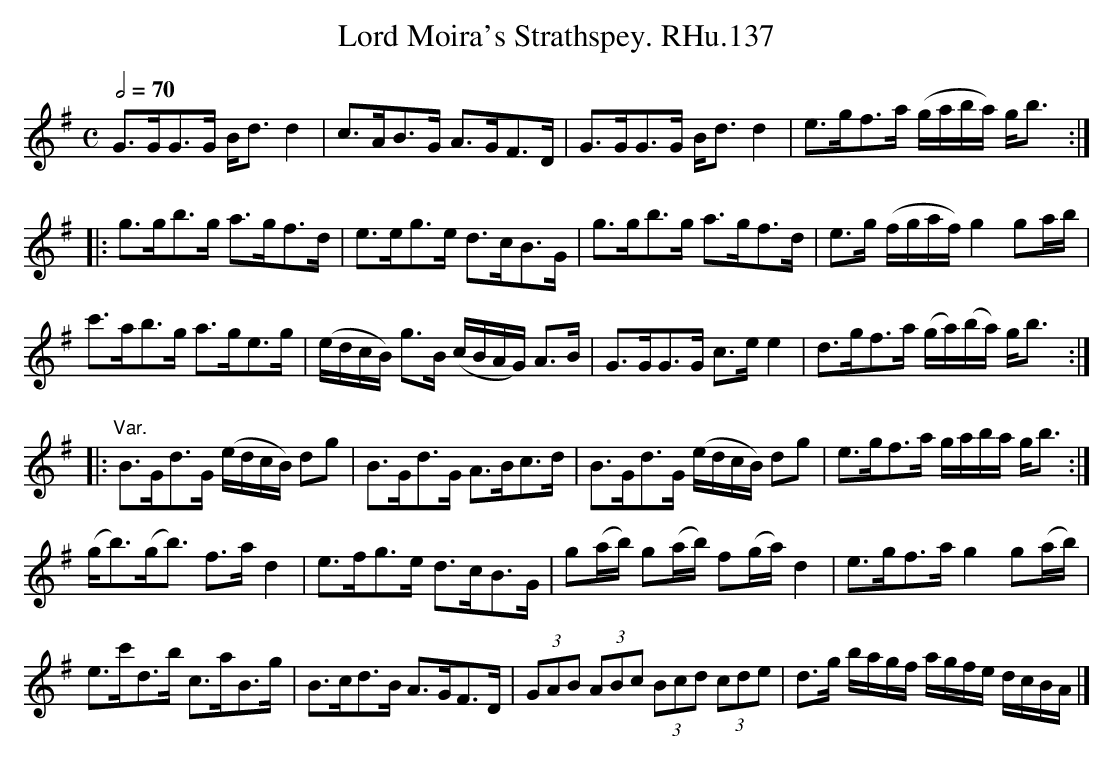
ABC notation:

X:1
T:Lord Moira's Strathspey. RHu.137
M:C
L:1/8
Q:1/2=70
K:G
G>GG>G B<d d2|c>AB>G A>GF>D|G>GG>G B<d d2|e>gf>a (g/a/b/a/) g<b:|
|:g>gb>g a>gf>d|e>eg>e d>cB>G|g>gb>g a>gf>d|e>g (f/g/a/f/)g2ga/b/|
c'>ab>g a>ge>g|(e/d/c/B/) g>B (c/B/A/G/) A>B|\
G>GG>G c>e e2|d>gf>a (g/a/)(b/a/) g<b:|
|:"Var."B>Gd>G (e/d/c/B/) dg|B>Gd>G A>Bc>d|\
B>Gd>G (e/d/c/B/) dg|e>gf>a  g/a/b/a/ g<b:|
(g<b)(g<b) f>a d2|e>fg>e d>cB>G|\
g(a/b/) g(a/b/) f(g/a/) d2|e>gf>a g2g(a/b/)|
e>c'd>b c>aB>g|B>cd>B A>GF>D|\
(3GAB (3ABc (3Bcd (3cde|d>g b/a/g/f/ a/g/f/e/ d/c/B/A/|]
